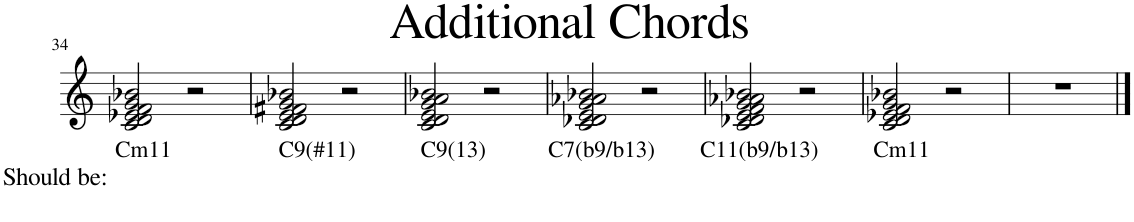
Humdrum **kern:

**kern	**text
*part1	*part1
*staff1	*staff1
*I"Piano	*
*I'Pno.	*
!!LO:PB:g=z
*clefG2	*
*k[]	*
*M4/4	*
=34	=34
!LO:TX:a:t=Additional Chords	!
!	!LO:LY:b
2c/ 2d/ 2e-X/ 2f/ 2g/ 2b-X/	Cm11
2r	.
=35	=35
!	!LO:LY:b
2c/ 2d/ 2e/ 2f#X/ 2g/ 2b-X/	C9(#11)
2r	.
=36	=36
!	!LO:LY:b
2c/ 2d/ 2e/ 2g/ 2a/ 2b-X/	C9(13)
2r	.
=37	=37
!	!LO:LY:b
2c/ 2d-X/ 2e/ 2g/ 2a-X/ 2b-X/	C7(b9/b13)
2r	.
=38	=38
!	!LO:LY:b
2c/ 2d-X/ 2e/ 2f/ 2g/ 2a-X/ 2b-X/	C11(b9/b13)
2r	.
=39	=39
!	!LO:LY:b
2c/ 2d/ 2e-X/ 2f/ 2g/ 2b-X/	Cm11
2r	.
=40	=40
1r	.
==	==
*-	*-
